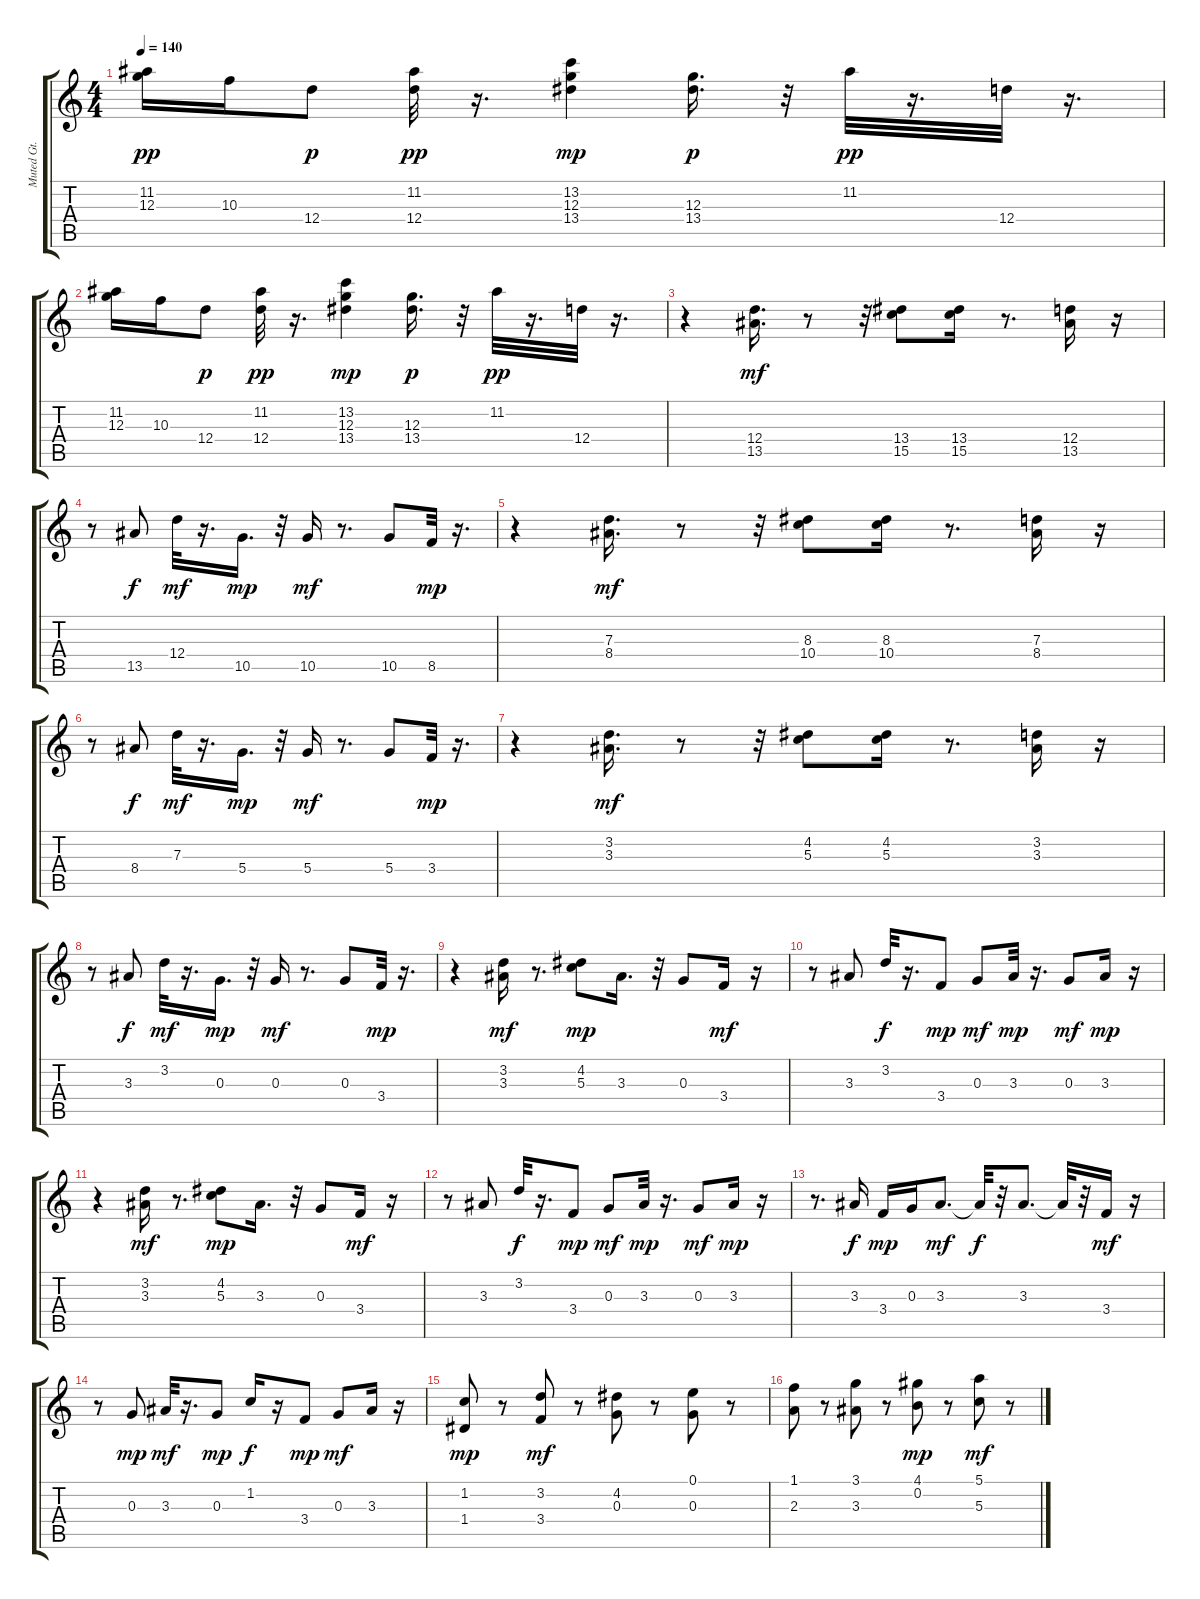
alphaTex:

\track ("Muted Gt.           " "Muted Gt. ") {instrument electricguitarmuted}
\staff {score tabs}
\tuning (E4 B3 G3 D3 A2 E2) {hide}
\ts (4 4)
\tempo 140
\clef g2
\ks c
(11.2 12.3).16{dy pp} 10.3.16 12.4.8{dy p} (11.2 12.4).32{dy pp} r.16{d} (13.2 12.3 13.4).4{dy mp} (12.3 13.4).16{d dy p} r.32 11.2.32{dy pp} r.16{d} 12.4.32 r.16{d} |
(11.2 12.3).16 10.3.16 12.4.8{dy p} (11.2 12.4).32{dy pp} r.16{d} (13.2 12.3 13.4).4{dy mp} (12.3 13.4).16{d dy p} r.32 11.2.32{dy pp} r.16{d} 12.4.32 r.16{d} |
r.4 (12.4 13.5).16{d dy mf} r.8 r.32 (13.4 15.5).8 (13.4 15.5).16 r.8{d} (12.4 13.5).16 r.16 |
r.8 13.5.8{dy f} 12.4.32{dy mf} r.16{d} 10.5.16{d dy mp} r.32 10.5.16{dy mf} r.8{d} 10.5.8 8.5.32{dy mp} r.16{d} |
r.4 (7.3 8.4).16{d dy mf} r.8 r.32 (8.3 10.4).8 (8.3 10.4).16 r.8{d} (7.3 8.4).16 r.16 |
r.8 8.4.8{dy f} 7.3.32{dy mf} r.16{d} 5.4.16{d dy mp} r.32 5.4.16{dy mf} r.8{d} 5.4.8 3.4.32{dy mp} r.16{d} |
r.4 (3.2 3.3).16{d dy mf} r.8 r.32 (4.2 5.3).8 (4.2 5.3).16 r.8{d} (3.2 3.3).16 r.16 |
r.8 3.3.8{dy f} 3.2.32{dy mf} r.16{d} 0.3.16{d dy mp} r.32 0.3.16{dy mf} r.8{d} 0.3.8 3.4.32{dy mp} r.16{d} |
r.4 (3.2 3.3).16{dy mf} r.8{d} (4.2 5.3).8{dy mp} 3.3.16{d} r.32 0.3.8 3.4.16{dy mf} r.16 |
r.8 3.3.8 3.2.32{dy f} r.16{d} 3.4.8{dy mp} 0.3.8{dy mf} 3.3.32{dy mp} r.16{d} 0.3.8{dy mf} 3.3.16{dy mp} r.16 |
r.4 (3.2 3.3).16{dy mf} r.8{d} (4.2 5.3).8{dy mp} 3.3.16{d} r.32 0.3.8 3.4.16{dy mf} r.16 |
r.8 3.3.8 3.2.32{dy f} r.16{d} 3.4.8{dy mp} 0.3.8{dy mf} 3.3.32{dy mp} r.16{d} 0.3.8{dy mf} 3.3.16{dy mp} r.16 |
r.8{d} 3.3.16{dy f} 3.4.16{dy mp} 0.3.16 3.3.8{d dy mf} 3.3{t}.32{dy f} r.32 3.3.8{d} 3.3{t}.32 r.32 3.4.16{dy mf} r.16 |
r.8 0.3.8{dy mp} 3.3.32{dy mf} r.16{d} 0.3.8{dy mp} 1.2.16{dy f} r.16 3.4.8{dy mp} 0.3.8{dy mf} 3.3.16 r.16 |
(1.2 1.4).8{dy mp} r.8 (3.2 3.4).8{dy mf} r.8 (4.2 0.3).8 r.8 (0.1 0.3).8 r.8 |
(1.1 2.3).8 r.8 (3.1 3.3).8 r.8 (4.1 0.2).8{dy mp} r.8 (5.1 5.3).8{dy mf} r.8
